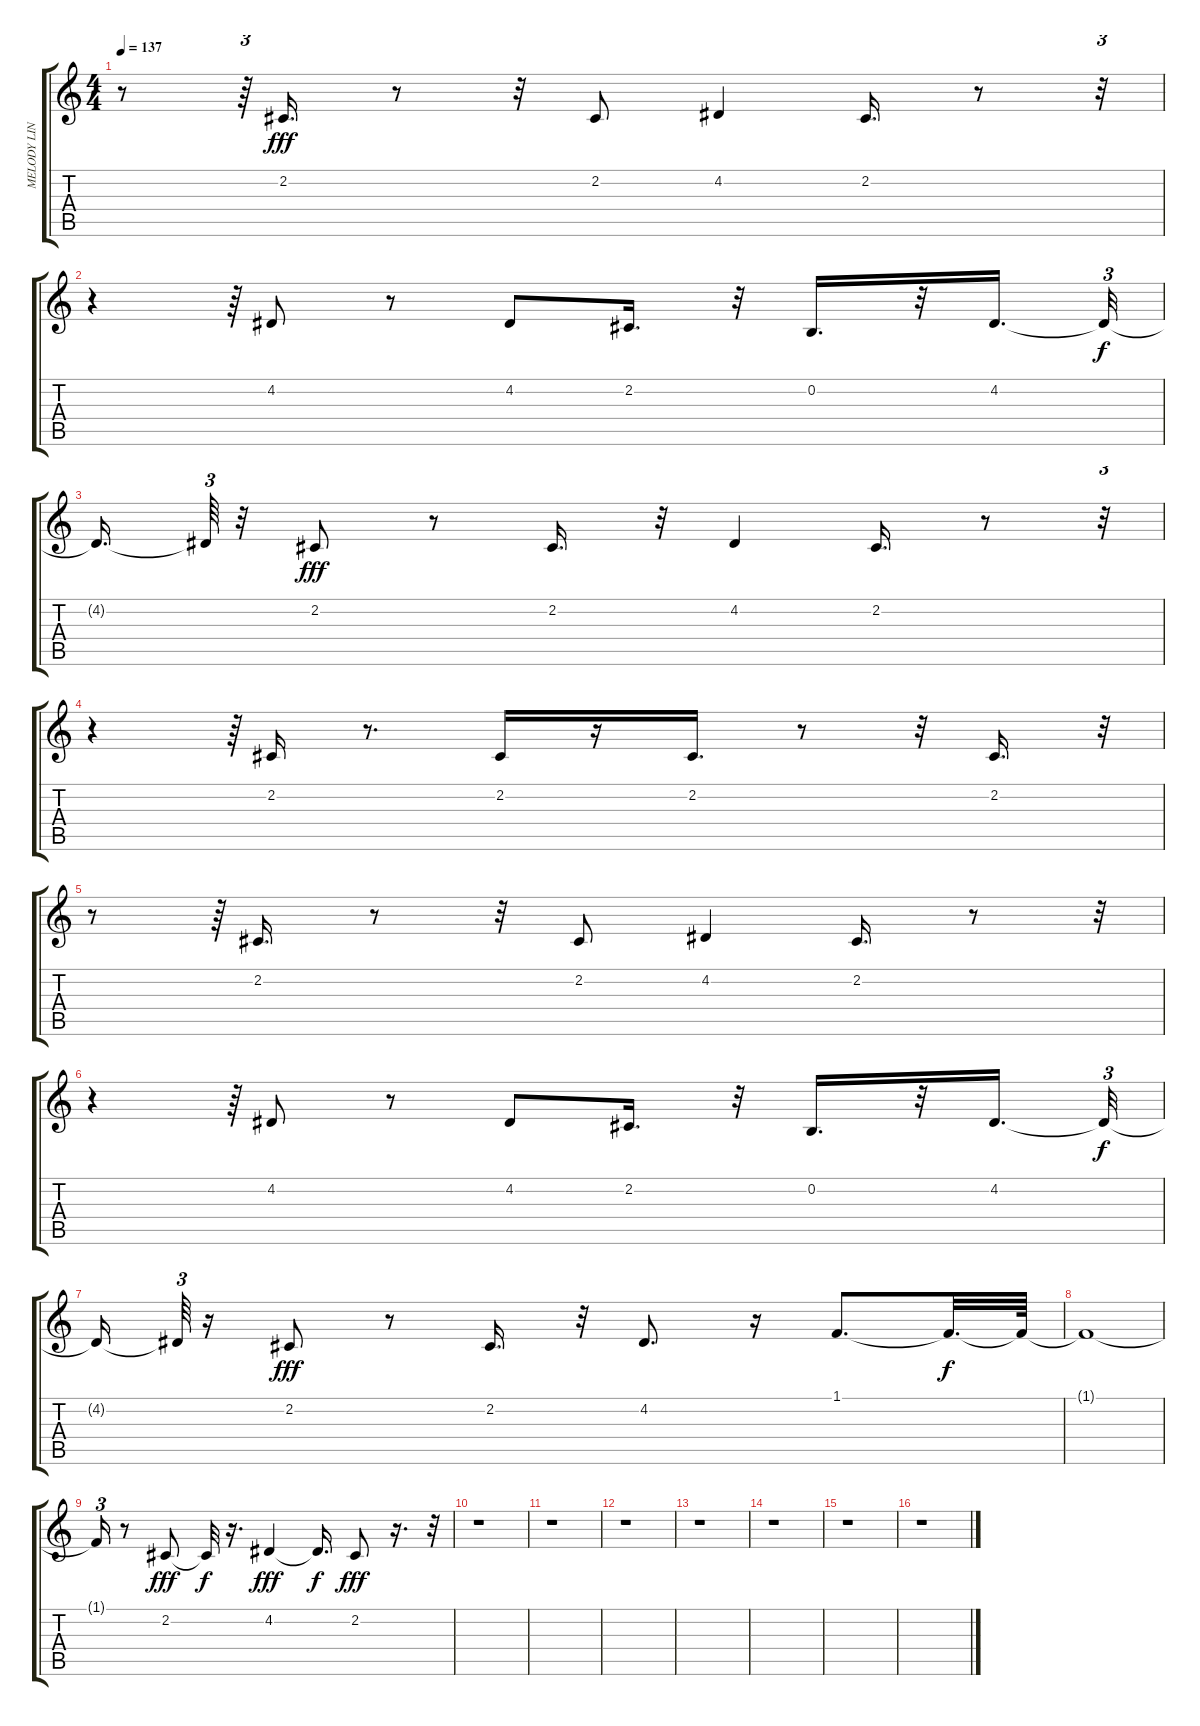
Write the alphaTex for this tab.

\track ("MELODY LINE                             " "MELODY LIN") {instrument voiceoohs}
\staff {score tabs}
\tuning (E4 B3 G3 D3 A2 E2) {hide}
\ts (4 4)
\tempo 137
\clef g2
\ks c
r.8{dy fff} r.64{tu (3 2)} 2.2.16{d} r.8 r.32 2.2.8 4.2.4 2.2.16{d} r.8 r.32{tu (3 2)} |
r.4 r.64{tu (3 2)} 4.2.8 r.8 4.2.8 2.2.16{d} r.32 0.2.16{d} r.32 4.2.16{d} 4.2{t}.32{tu (3 2) dy f} |
4.2{t}.16{d} 4.2{t}.64{tu (3 2)} r.32 2.2.8{dy fff} r.8 2.2.16{d} r.32 4.2.4 2.2.16{d} r.8 r.32{tu (3 2)} |
r.4 r.64{tu (3 2)} 2.2.16 r.8{d} 2.2.16 r.16 2.2.16{d} r.8 r.32 2.2.16{d} r.32{tu (3 2)} |
r.8 r.64{tu (3 2)} 2.2.16{d} r.8 r.32 2.2.8 4.2.4 2.2.16{d} r.8 r.32{tu (3 2)} |
r.4 r.64{tu (3 2)} 4.2.8 r.8 4.2.8 2.2.16{d} r.32 0.2.16{d} r.32 4.2.16{d} 4.2{t}.32{tu (3 2) dy f} |
4.2{t}.16 4.2{t}.64{tu (3 2)} r.16 2.2.8{dy fff} r.8 2.2.16{d} r.32 4.2.8{d} r.16 1.1.8{d} 1.1{t}.32{d dy f} 1.1{t}.64 |
1.1{t}.1 |
1.1{t}.16{tu (3 2)} r.8 2.2.8{dy fff} 2.2{t}.32{dy f} r.16{d} 4.2.4{dy fff} 4.2{t}.16{d dy f} 2.2.8{dy fff} r.16{d} r.32{tu (3 2)} |
r.1 |
r.1 |
r.1 |
r.1 |
r.1 |
r.1 |
r.1
